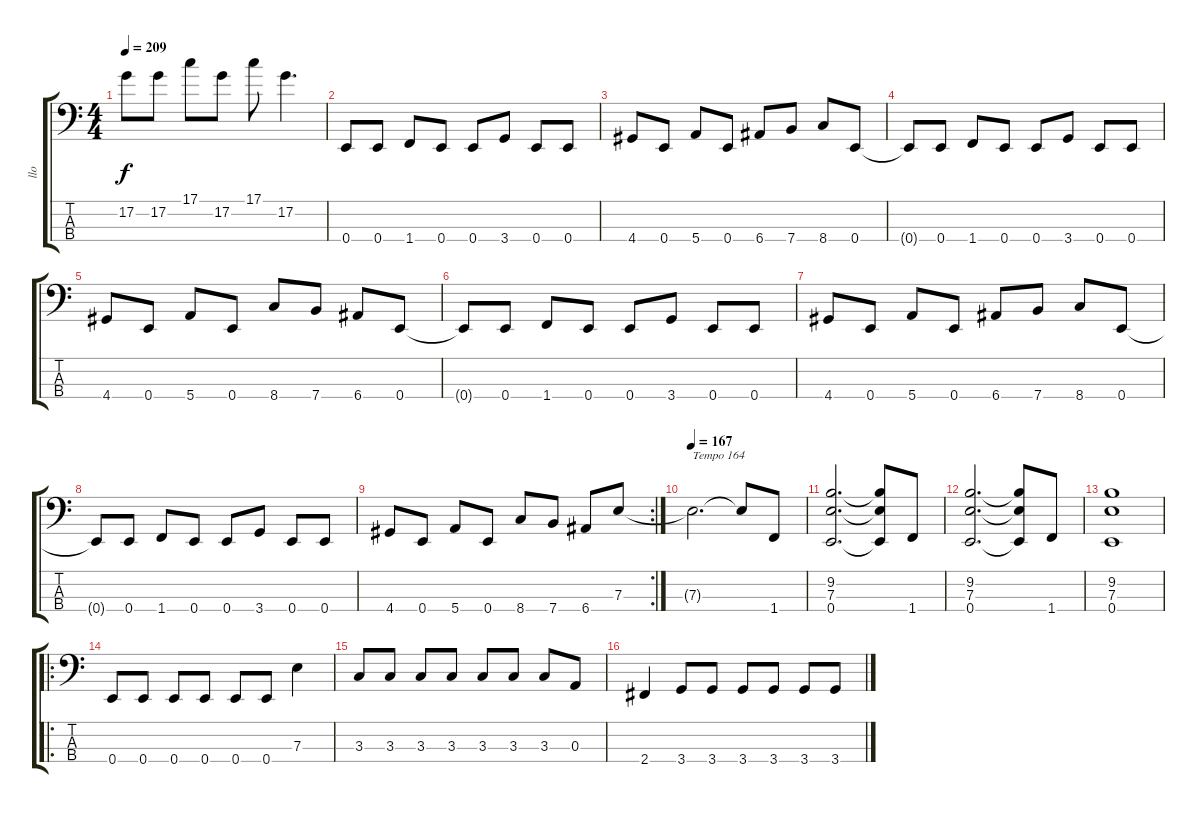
\track ("llo" "llo") {solo instrument electricbasspick}
\staff {score tabs}
\tuning (G2 D2 A1 E1) {hide}
\ts (4 4)
\tempo 209
\clef f4
\ks c
17.2.8{dy f} 17.2.8 17.1.8 17.2.8 17.1.8 17.2.4{d} |
0.4.8 0.4.8 1.4.8 0.4.8 0.4.8 3.4.8 0.4.8 0.4.8 |
4.4.8 0.4.8 5.4.8 0.4.8 6.4.8 7.4.8 8.4.8 0.4.8 |
0.4{t}.8 0.4.8 1.4.8 0.4.8 0.4.8 3.4.8 0.4.8 0.4.8 |
4.4.8 0.4.8 5.4.8 0.4.8 8.4.8 7.4.8 6.4.8 0.4.8 |
0.4{t}.8 0.4.8 1.4.8 0.4.8 0.4.8 3.4.8 0.4.8 0.4.8 |
4.4.8 0.4.8 5.4.8 0.4.8 6.4.8 7.4.8 8.4.8 0.4.8 |
0.4{t}.8 0.4.8 1.4.8 0.4.8 0.4.8 3.4.8 0.4.8 0.4.8 |
\rc 2
4.4.8 0.4.8 5.4.8 0.4.8 8.4.8 7.4.8 6.4.8 7.3.8 |
\tempo 167
7.3{t}.2{d txt "Tempo 164"} 7.3{t}.8 1.4.8 |
(9.2 7.3 0.4).2{d} (9.2{t} 7.3{t} 0.4{t}).8 1.4.8 |
(9.2 7.3 0.4).2{d} (9.2{t} 7.3{t} 0.4{t}).8 1.4.8 |
(9.2 7.3 0.4).1 |
\ro
0.4.8 0.4.8 0.4.8 0.4.8 0.4.8 0.4.8 7.3.4 |
3.3.8 3.3.8 3.3.8 3.3.8 3.3.8 3.3.8 3.3.8 0.3.8 |
2.4.4 3.4.8 3.4.8 3.4.8 3.4.8 3.4.8 3.4.8
